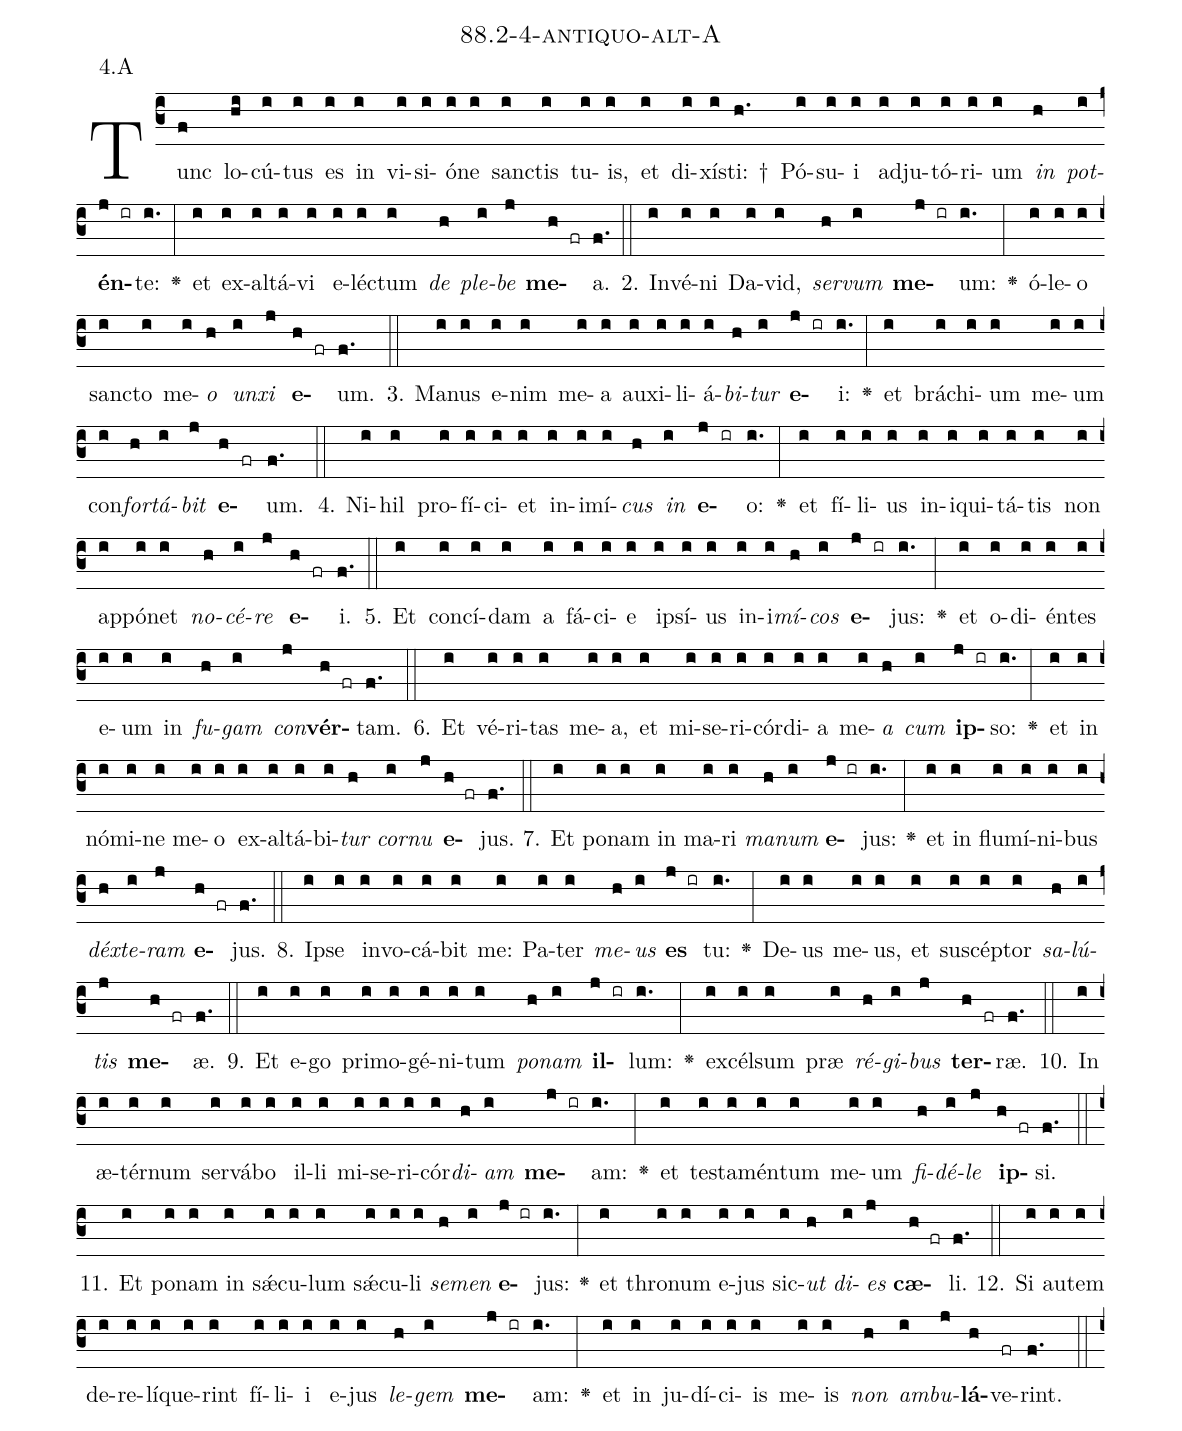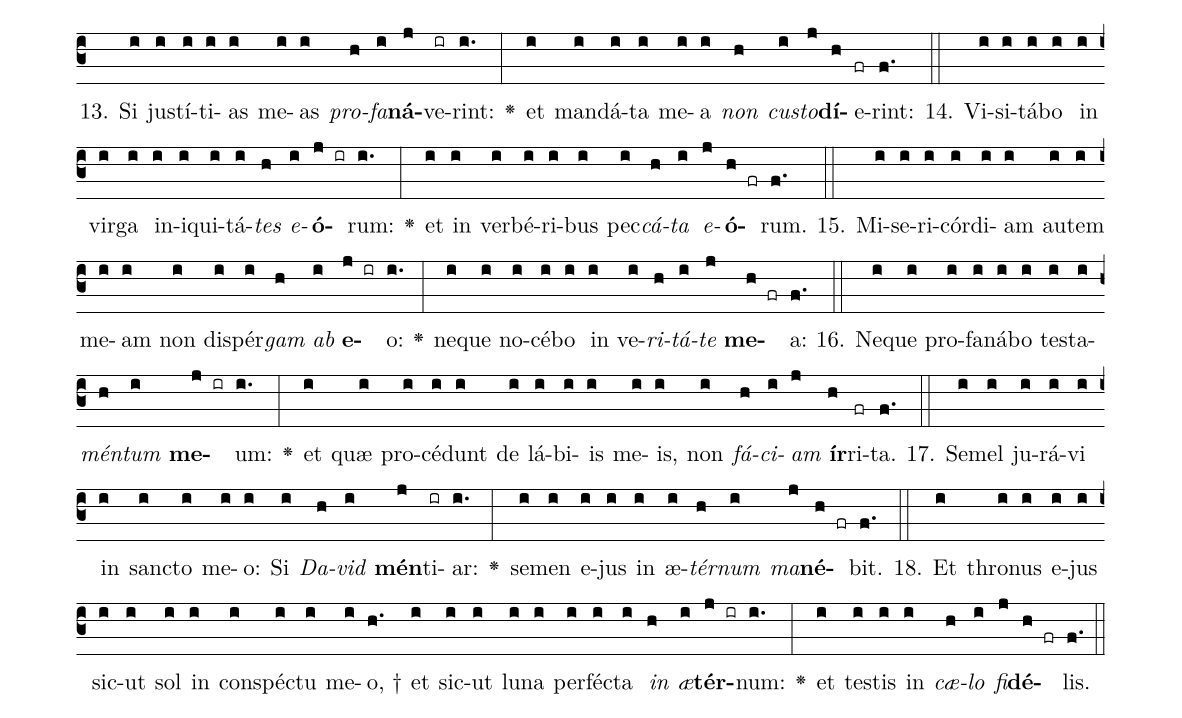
name: 88.2-4-antiquo-alt-A;
annotation: 4.A;
%%
(c3)Tunc(f) lo(hi)cú(i)tus(i) es(i) in(i) vi(i)si(i)ó(i)ne(i) sanc(i)tis(i) tu(i)is,(i) et(i) di(i)xís(i)ti: †(h.) Pó(i)su(i)i(i) ad(i)ju(i)tó(i)ri(i)um(i) <i>in</i>(h) <i>pot</i>(i)<b>én</b>(j ir)te:(i.) <v>\greheightstar</v>(:) et(i) ex(i)al(i)tá(i)vi(i) e(i)léc(i)tum(i) <i>de</i>(h) <i>ple</i>(i)<i>be</i>(j) <b>me</b>(h fr)a.(f.) (::)
2. In(i)vé(i)ni(i) Da(i)vid,(i) <i>ser</i>(h)<i>vum</i>(i) <b>me</b>(j ir)um:(i.) <v>\greheightstar</v>(:) ó(i)le(i)o(i) sanc(i)to(i) me(i)<i>o</i>(h) <i>un</i>(i)<i>xi</i>(j) <b>e</b>(h fr)um.(f.) (::)
3. Ma(i)nus(i) e(i)nim(i) me(i)a(i) au(i)xi(i)li(i)á(i)<i>bi</i>(h)<i>tur</i>(i) <b>e</b>(j ir)i:(i.) <v>\greheightstar</v>(:) et(i) brá(i)chi(i)um(i) me(i)um(i) con(i)<i>for</i>(h)<i>tá</i>(i)<i>bit</i>(j) <b>e</b>(h fr)um.(f.) (::)
4. Ni(i)hil(i) pro(i)fí(i)ci(i)et(i) in(i)i(i)mí(i)<i>cus</i>(h) <i>in</i>(i) <b>e</b>(j ir)o:(i.) <v>\greheightstar</v>(:) et(i) fí(i)li(i)us(i) in(i)i(i)qui(i)tá(i)tis(i) non(i) ap(i)pó(i)net(i) <i>no</i>(h)<i>cé</i>(i)<i>re</i>(j) <b>e</b>(h fr)i.(f.) (::)
5. Et(i) con(i)cí(i)dam(i) a(i) fá(i)ci(i)e(i) ip(i)sí(i)us(i) in(i)i(i)<i>mí</i>(h)<i>cos</i>(i) <b>e</b>(j ir)jus:(i.) <v>\greheightstar</v>(:) et(i) o(i)di(i)én(i)tes(i) e(i)um(i) in(i) <i>fu</i>(h)<i>gam</i>(i) <i>con</i>(j)<b>vér</b>(h fr)tam.(f.) (::)
6. Et(i) vé(i)ri(i)tas(i) me(i)a,(i) et(i) mi(i)se(i)ri(i)cór(i)di(i)a(i) me(i)<i>a</i>(h) <i>cum</i>(i) <b>ip</b>(j ir)so:(i.) <v>\greheightstar</v>(:) et(i) in(i) nó(i)mi(i)ne(i) me(i)o(i) ex(i)al(i)tá(i)bi(i)<i>tur</i>(h) <i>cor</i>(i)<i>nu</i>(j) <b>e</b>(h fr)jus.(f.) (::)
7. Et(i) po(i)nam(i) in(i) ma(i)ri(i) <i>ma</i>(h)<i>num</i>(i) <b>e</b>(j ir)jus:(i.) <v>\greheightstar</v>(:) et(i) in(i) flu(i)mí(i)ni(i)bus(i) <i>déx</i>(h)<i>te</i>(i)<i>ram</i>(j) <b>e</b>(h fr)jus.(f.) (::)
8. Ip(i)se(i) in(i)vo(i)cá(i)bit(i) me:(i) Pa(i)ter(i) <i>me</i>(h)<i>us</i>(i) <b>es</b>(j ir) tu:(i.) <v>\greheightstar</v>(:) De(i)us(i) me(i)us,(i) et(i) su(i)scép(i)tor(i) <i>sa</i>(h)<i>lú</i>(i)<i>tis</i>(j) <b>me</b>(h fr)æ.(f.) (::)
9. Et(i) e(i)go(i) pri(i)mo(i)gé(i)ni(i)tum(i) <i>po</i>(h)<i>nam</i>(i) <b>il</b>(j ir)lum:(i.) <v>\greheightstar</v>(:) ex(i)cél(i)sum(i) præ(i) <i>ré</i>(h)<i>gi</i>(i)<i>bus</i>(j) <b>ter</b>(h fr)ræ.(f.) (::)
10. In(i) æ(i)tér(i)num(i) ser(i)vá(i)bo(i) il(i)li(i) mi(i)se(i)ri(i)cór(i)<i>di</i>(h)<i>am</i>(i) <b>me</b>(j ir)am:(i.) <v>\greheightstar</v>(:) et(i) tes(i)ta(i)mén(i)tum(i) me(i)um(i) <i>fi</i>(h)<i>dé</i>(i)<i>le</i>(j) <b>ip</b>(h fr)si.(f.) (::)
11. Et(i) po(i)nam(i) in(i) sǽ(i)cu(i)lum(i) sǽ(i)cu(i)li(i) <i>se</i>(h)<i>men</i>(i) <b>e</b>(j ir)jus:(i.) <v>\greheightstar</v>(:) et(i) thro(i)num(i) e(i)jus(i) sic(i)<i>ut</i>(h) <i>di</i>(i)<i>es</i>(j) <b>cæ</b>(h fr)li.(f.) (::)
12. Si(i) au(i)tem(i) de(i)re(i)lí(i)que(i)rint(i) fí(i)li(i)i(i) e(i)jus(i) <i>le</i>(h)<i>gem</i>(i) <b>me</b>(j ir)am:(i.) <v>\greheightstar</v>(:) et(i) in(i) ju(i)dí(i)ci(i)is(i) me(i)is(i) <i>non</i>(h) <i>am</i>(i)<i>bu</i>(j)<b>lá</b>(h)ve(fr)rint.(f.) (::)
13. Si(i) jus(i)tí(i)ti(i)as(i) me(i)as(i) <i>pro</i>(h)<i>fa</i>(i)<b>ná</b>(j)ve(ir)rint:(i.) <v>\greheightstar</v>(:) et(i) man(i)dá(i)ta(i) me(i)a(i) <i>non</i>(h) <i>cus</i>(i)<i>to</i>(j)<b>dí</b>(h)e(fr)rint:(f.) (::)
14. Vi(i)si(i)tá(i)bo(i) in(i) vir(i)ga(i) in(i)i(i)qui(i)tá(i)<i>tes</i>(h) <i>e</i>(i)<b>ó</b>(j ir)rum:(i.) <v>\greheightstar</v>(:) et(i) in(i) ver(i)bé(i)ri(i)bus(i) pec(i)<i>cá</i>(h)<i>ta</i>(i) <i>e</i>(j)<b>ó</b>(h fr)rum.(f.) (::)
15. Mi(i)se(i)ri(i)cór(i)di(i)am(i) au(i)tem(i) me(i)am(i) non(i) di(i)spér(i)<i>gam</i>(h) <i>ab</i>(i) <b>e</b>(j ir)o:(i.) <v>\greheightstar</v>(:) ne(i)que(i) no(i)cé(i)bo(i) in(i) ve(i)<i>ri</i>(h)<i>tá</i>(i)<i>te</i>(j) <b>me</b>(h fr)a:(f.) (::)
16. Ne(i)que(i) pro(i)fa(i)ná(i)bo(i) tes(i)ta(i)<i>mén</i>(h)<i>tum</i>(i) <b>me</b>(j ir)um:(i.) <v>\greheightstar</v>(:) et(i) quæ(i) pro(i)cé(i)dunt(i) de(i) lá(i)bi(i)is(i) me(i)is,(i) non(i) <i>fá</i>(h)<i>ci</i>(i)<i>am</i>(j) <b>ír</b>(h)ri(fr)ta.(f.) (::)
17. Se(i)mel(i) ju(i)rá(i)vi(i) in(i) sanc(i)to(i) me(i)o:(i) Si(i) <i>Da</i>(h)<i>vid</i>(i) <b>mén</b>(j)ti(ir)ar:(i.) <v>\greheightstar</v>(:) se(i)men(i) e(i)jus(i) in(i) æ(i)<i>tér</i>(h)<i>num</i>(i) <i>ma</i>(j)<b>né</b>(h fr)bit.(f.) (::)
18. Et(i) thro(i)nus(i) e(i)jus(i) sic(i)ut(i) sol(i) in(i) con(i)spéc(i)tu(i) me(i)o, †(h.) et(i) sic(i)ut(i) lu(i)na(i) per(i)féc(i)ta(i) <i>in</i>(h) <i>æ</i>(i)<b>tér</b>(j ir)num:(i.) <v>\greheightstar</v>(:) et(i) tes(i)tis(i) in(i) <i>cæ</i>(h)<i>lo</i>(i) <i>fi</i>(j)<b>dé</b>(h fr)lis.(f.) (::)
